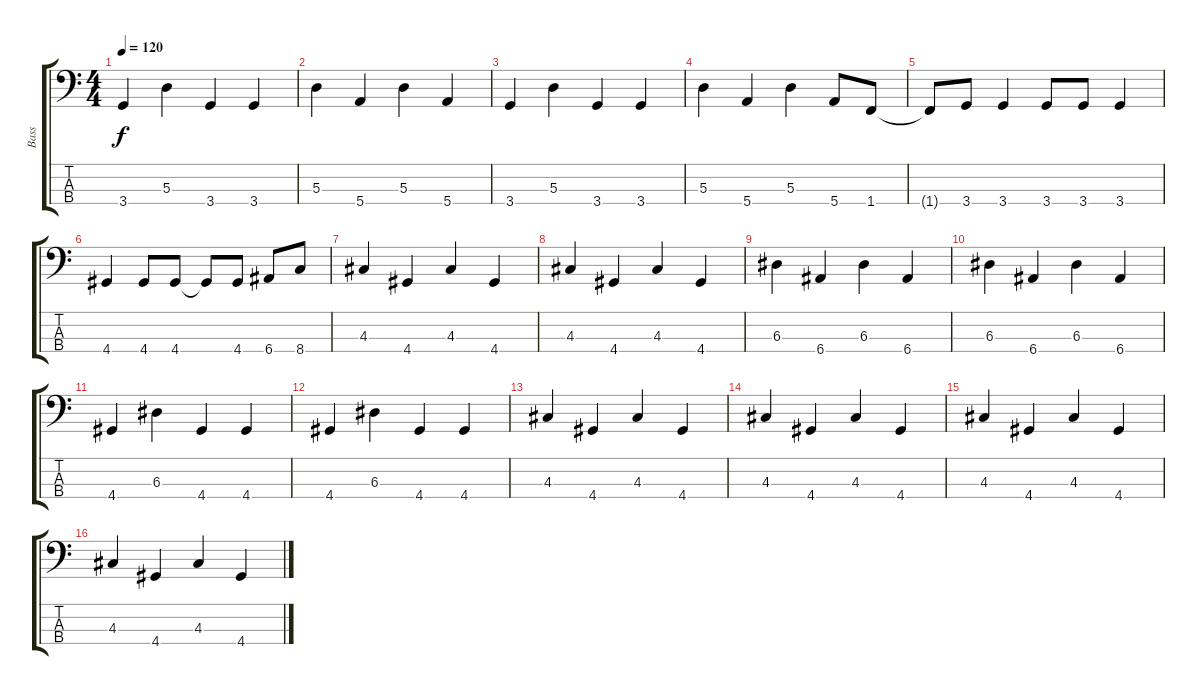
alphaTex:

\track ("Bass" "Bass") {instrument electricbassfinger}
\staff {score tabs}
\tuning (G2 D2 A1 E1) {hide}
\ts (4 4)
\tempo 120
\clef f4
\ks c
3.4.4{dy f} 5.3.4 3.4.4 3.4.4 |
5.3.4 5.4.4 5.3.4 5.4.4 |
3.4.4 5.3.4 3.4.4 3.4.4 |
5.3.4 5.4.4 5.3.4 5.4.8 1.4.8 |
1.4{t}.8 3.4.8 3.4.4 3.4.8 3.4.8 3.4.4 |
4.4.4 4.4.8 4.4.8 4.4{t}.8 4.4.8 6.4.8 8.4.8 |
4.3.4 4.4.4 4.3.4 4.4.4 |
4.3.4 4.4.4 4.3.4 4.4.4 |
6.3.4 6.4.4 6.3.4 6.4.4 |
6.3.4 6.4.4 6.3.4 6.4.4 |
4.4.4 6.3.4 4.4.4 4.4.4 |
4.4.4 6.3.4 4.4.4 4.4.4 |
4.3.4 4.4.4 4.3.4 4.4.4 |
4.3.4 4.4.4 4.3.4 4.4.4 |
4.3.4 4.4.4 4.3.4 4.4.4 |
4.3.4 4.4.4 4.3.4 4.4.4
